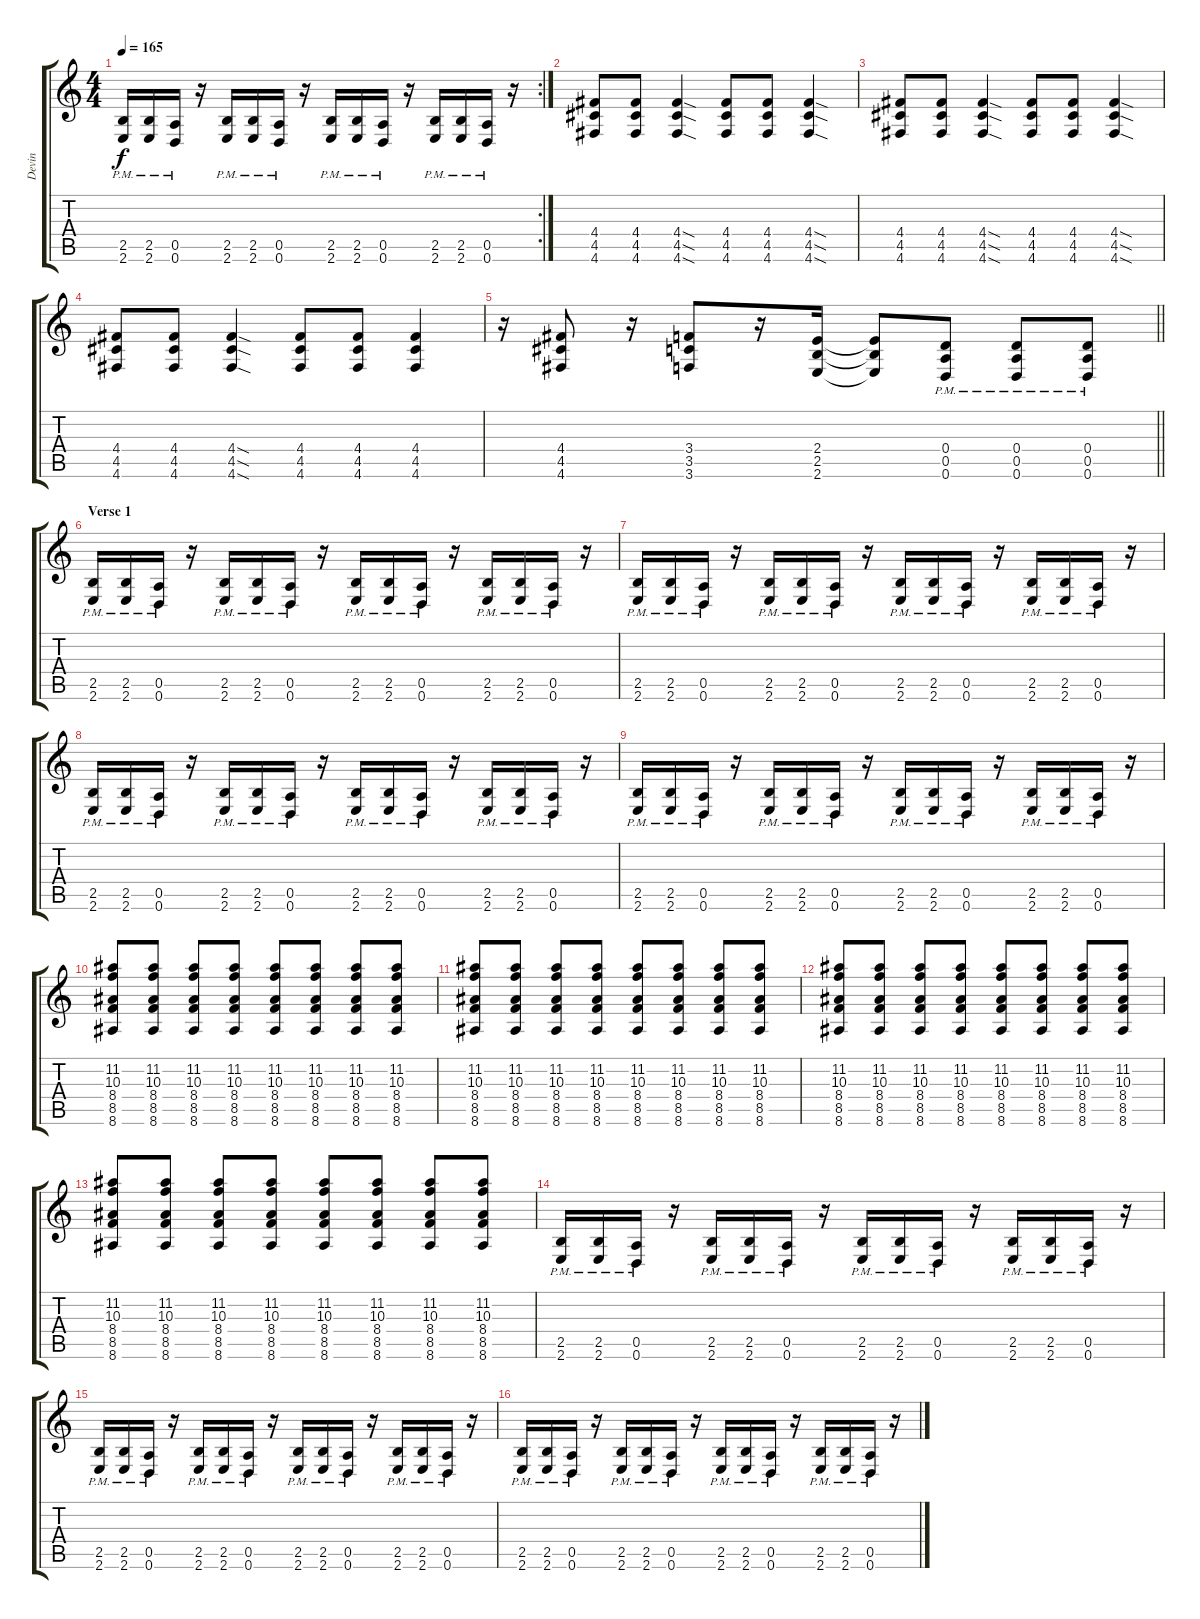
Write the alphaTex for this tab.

\track ("Devin" "Devin") {instrument distortionguitar}
\staff {score tabs}
\tuning (E4 B3 G3 D3 A2 D2) {hide}
\rc 2
\ts (4 4)
\tempo 165
\clef g2
\ks c
(2.5{pm} 2.6{pm}).16{dy f} (2.5{pm} 2.6{pm}).16 (0.5{pm} 0.6{pm}).16 r.16 (2.5{pm} 2.6{pm}).16 (2.5{pm} 2.6{pm}).16 (0.5{pm} 0.6{pm}).16 r.16 (2.5{pm} 2.6{pm}).16 (2.5{pm} 2.6{pm}).16 (0.5{pm} 0.6{pm}).16 r.16 (2.5{pm} 2.6{pm}).16 (2.5{pm} 2.6{pm}).16 (0.5{pm} 0.6{pm}).16 r.16 |
(4.4 4.5 4.6).8 (4.4 4.5 4.6).8 (4.4{sod} 4.5{sod} 4.6{sod}).4 (4.4 4.5 4.6).8 (4.4 4.5 4.6).8 (4.4{sod} 4.5{sod} 4.6{sod}).4 |
(4.4 4.5 4.6).8 (4.4 4.5 4.6).8 (4.4{sod} 4.5{sod} 4.6{sod}).4 (4.4 4.5 4.6).8 (4.4 4.5 4.6).8 (4.4{sod} 4.5{sod} 4.6{sod}).4 |
(4.4 4.5 4.6).8 (4.4 4.5 4.6).8 (4.4{sod} 4.5{sod} 4.6{sod}).4 (4.4 4.5 4.6).8 (4.4 4.5 4.6).8 (4.4 4.5 4.6).4 |
\barLineRight lightlight
r.16 (4.4 4.5 4.6).8 r.16 (3.4 3.5 3.6).8 r.16 (2.4 2.5 2.6).16 (2.4{t} 2.5{t} 2.6{t}).8 (0.4{pm} 0.5{pm} 0.6{pm}).8 (0.4{pm} 0.5{pm} 0.6{pm}).8 (0.4{pm} 0.5{pm} 0.6{pm}).8 |
\section ("" "Verse 1")
(2.5{pm} 2.6{pm}).16 (2.5{pm} 2.6{pm}).16 (0.5{pm} 0.6{pm}).16 r.16 (2.5{pm} 2.6{pm}).16 (2.5{pm} 2.6{pm}).16 (0.5{pm} 0.6{pm}).16 r.16 (2.5{pm} 2.6{pm}).16 (2.5{pm} 2.6{pm}).16 (0.5{pm} 0.6{pm}).16 r.16 (2.5{pm} 2.6{pm}).16 (2.5{pm} 2.6{pm}).16 (0.5{pm} 0.6{pm}).16 r.16 |
(2.5{pm} 2.6{pm}).16 (2.5{pm} 2.6{pm}).16 (0.5{pm} 0.6{pm}).16 r.16 (2.5{pm} 2.6{pm}).16 (2.5{pm} 2.6{pm}).16 (0.5{pm} 0.6{pm}).16 r.16 (2.5{pm} 2.6{pm}).16 (2.5{pm} 2.6{pm}).16 (0.5{pm} 0.6{pm}).16 r.16 (2.5{pm} 2.6{pm}).16 (2.5{pm} 2.6{pm}).16 (0.5{pm} 0.6{pm}).16 r.16 |
(2.5{pm} 2.6{pm}).16 (2.5{pm} 2.6{pm}).16 (0.5{pm} 0.6{pm}).16 r.16 (2.5{pm} 2.6{pm}).16 (2.5{pm} 2.6{pm}).16 (0.5{pm} 0.6{pm}).16 r.16 (2.5{pm} 2.6{pm}).16 (2.5{pm} 2.6{pm}).16 (0.5{pm} 0.6{pm}).16 r.16 (2.5{pm} 2.6{pm}).16 (2.5{pm} 2.6{pm}).16 (0.5{pm} 0.6{pm}).16 r.16 |
(2.5{pm} 2.6{pm}).16 (2.5{pm} 2.6{pm}).16 (0.5{pm} 0.6{pm}).16 r.16 (2.5{pm} 2.6{pm}).16 (2.5{pm} 2.6{pm}).16 (0.5{pm} 0.6{pm}).16 r.16 (2.5{pm} 2.6{pm}).16 (2.5{pm} 2.6{pm}).16 (0.5{pm} 0.6{pm}).16 r.16 (2.5{pm} 2.6{pm}).16 (2.5{pm} 2.6{pm}).16 (0.5{pm} 0.6{pm}).16 r.16 |
(11.2 10.3 8.4 8.5 8.6).8 (11.2 10.3 8.4 8.5 8.6).8 (11.2 10.3 8.4 8.5 8.6).8 (11.2 10.3 8.4 8.5 8.6).8 (11.2 10.3 8.4 8.5 8.6).8 (11.2 10.3 8.4 8.5 8.6).8 (11.2 10.3 8.4 8.5 8.6).8 (11.2 10.3 8.4 8.5 8.6).8 |
(11.2 10.3 8.4 8.5 8.6).8 (11.2 10.3 8.4 8.5 8.6).8 (11.2 10.3 8.4 8.5 8.6).8 (11.2 10.3 8.4 8.5 8.6).8 (11.2 10.3 8.4 8.5 8.6).8 (11.2 10.3 8.4 8.5 8.6).8 (11.2 10.3 8.4 8.5 8.6).8 (11.2 10.3 8.4 8.5 8.6).8 |
(11.2 10.3 8.4 8.5 8.6).8 (11.2 10.3 8.4 8.5 8.6).8 (11.2 10.3 8.4 8.5 8.6).8 (11.2 10.3 8.4 8.5 8.6).8 (11.2 10.3 8.4 8.5 8.6).8 (11.2 10.3 8.4 8.5 8.6).8 (11.2 10.3 8.4 8.5 8.6).8 (11.2 10.3 8.4 8.5 8.6).8 |
(11.2 10.3 8.4 8.5 8.6).8 (11.2 10.3 8.4 8.5 8.6).8 (11.2 10.3 8.4 8.5 8.6).8 (11.2 10.3 8.4 8.5 8.6).8 (11.2 10.3 8.4 8.5 8.6).8 (11.2 10.3 8.4 8.5 8.6).8 (11.2 10.3 8.4 8.5 8.6).8 (11.2 10.3 8.4 8.5 8.6).8 |
(2.5{pm} 2.6{pm}).16 (2.5{pm} 2.6{pm}).16 (0.5{pm} 0.6{pm}).16 r.16 (2.5{pm} 2.6{pm}).16 (2.5{pm} 2.6{pm}).16 (0.5{pm} 0.6{pm}).16 r.16 (2.5{pm} 2.6{pm}).16 (2.5{pm} 2.6{pm}).16 (0.5{pm} 0.6{pm}).16 r.16 (2.5{pm} 2.6{pm}).16 (2.5{pm} 2.6{pm}).16 (0.5{pm} 0.6{pm}).16 r.16 |
(2.5{pm} 2.6{pm}).16 (2.5{pm} 2.6{pm}).16 (0.5{pm} 0.6{pm}).16 r.16 (2.5{pm} 2.6{pm}).16 (2.5{pm} 2.6{pm}).16 (0.5{pm} 0.6{pm}).16 r.16 (2.5{pm} 2.6{pm}).16 (2.5{pm} 2.6{pm}).16 (0.5{pm} 0.6{pm}).16 r.16 (2.5{pm} 2.6{pm}).16 (2.5{pm} 2.6{pm}).16 (0.5{pm} 0.6{pm}).16 r.16 |
(2.5{pm} 2.6{pm}).16 (2.5{pm} 2.6{pm}).16 (0.5{pm} 0.6{pm}).16 r.16 (2.5{pm} 2.6{pm}).16 (2.5{pm} 2.6{pm}).16 (0.5{pm} 0.6{pm}).16 r.16 (2.5{pm} 2.6{pm}).16 (2.5{pm} 2.6{pm}).16 (0.5{pm} 0.6{pm}).16 r.16 (2.5{pm} 2.6{pm}).16 (2.5{pm} 2.6{pm}).16 (0.5{pm} 0.6{pm}).16 r.16
